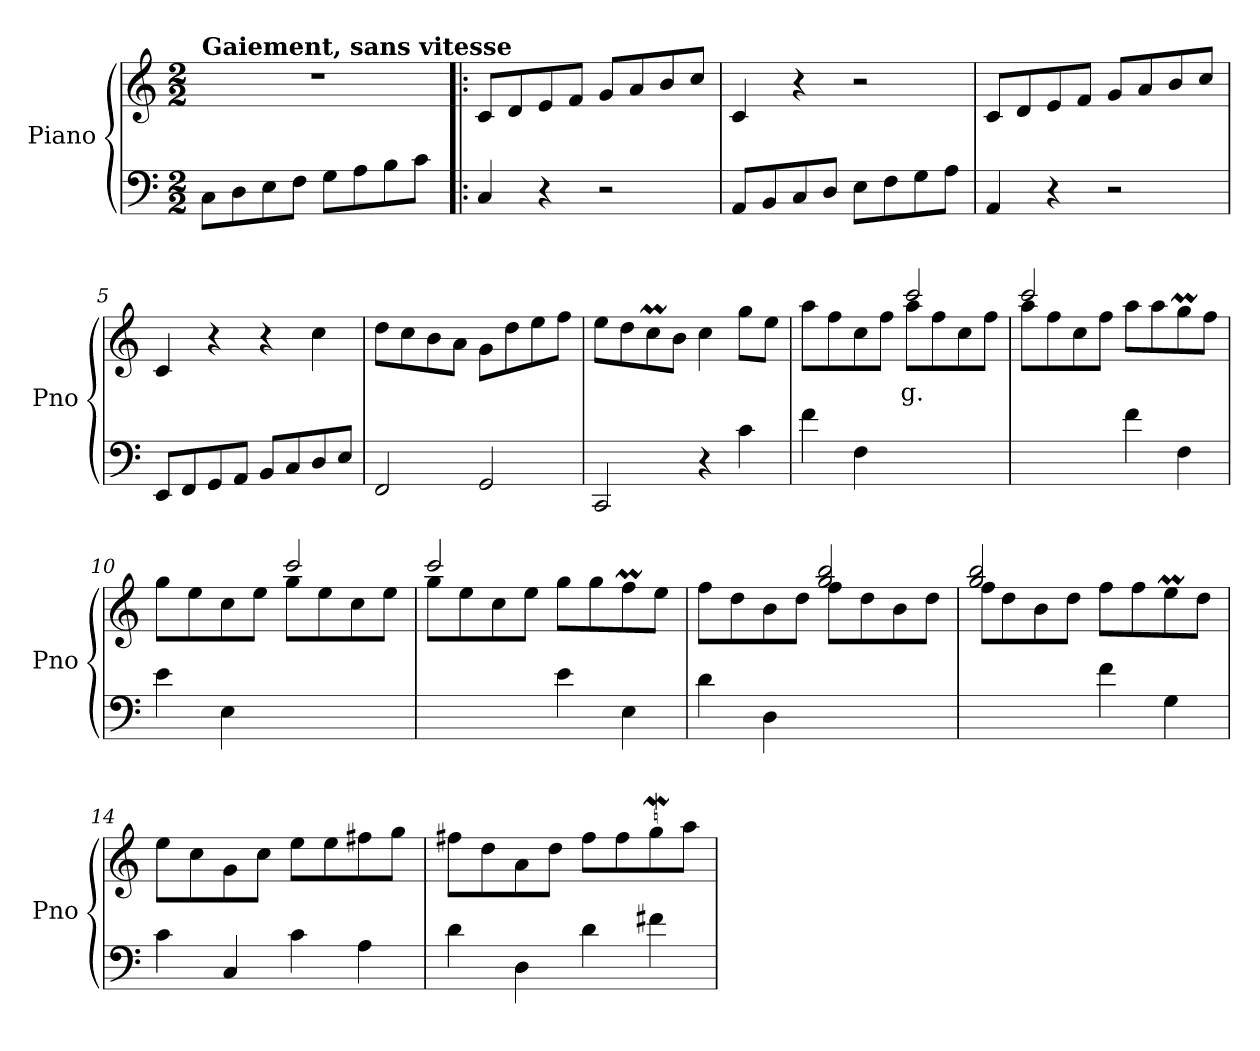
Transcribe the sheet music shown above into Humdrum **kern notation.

**kern	**kern	**text
*part1	*part1	*part1
*staff2	*staff1	*staff1
*I"Piano	*	*
*I'Pno	*	*
*clefF4	*clefG2	*
*k[]	*k[]	*
*M2/2	*M2/2	*
=1	=1	=1
!	!LO:TX:a:B:t=Gaiement, sans vitesse	!
8C\L	1r	.
8D\	.	.
8E\	.	.
8F\J	.	.
8G\L	.	.
8A\	.	.
8B\	.	.
8c\J	.	.
=2!|:	=2!|:	=2!|:
4C/	8c/L	.
.	8d/	.
4r	8e/	.
.	8f/J	.
2r	8g/L	.
.	8a/	.
.	8b/	.
.	8cc/J	.
=3	=3	=3
8AA/L	4c/	.
8BB/	.	.
8C/	4r	.
8D/J	.	.
8E\L	2r	.
8F\	.	.
8G\	.	.
8A\J	.	.
=4	=4	=4
4AA/	8c/L	.
.	8d/	.
4r	8e/	.
.	8f/J	.
2r	8g/L	.
.	8a/	.
.	8b/	.
.	8cc/J	.
=5	=5	=5
8EE/L	4c/	.
8FF/	.	.
8GG/	4r	.
8AA/J	.	.
8BB/L	4r	.
8C/	.	.
8D/	4cc\	.
8E/J	.	.
!!LO:LB:g=z
=6	=6	=6
2FF/	8dd\L	.
.	8cc\	.
.	8b\	.
.	8a\J	.
2GG/	8g\L	.
.	8dd\	.
.	8ee\	.
.	8ff\J	.
=7	=7	=7
2CC/	8ee\L	.
.	8dd\	.
.	8ccM\	.
.	8b\J	.
4r	4cc\	.
4c\	8gg\L	.
.	8ee\J	.
=8	=8	=8
*	*^	*
4f\	8aa\L	2ryy	.
.	8ff\	.	.
4F\	8cc\	.	.
.	8ff\J	.	.
2ryy	2ccc/	8aa\L	g.
.	.	8ff\	.
.	.	8cc\	.
.	.	8ff\J	.
=9	=9	=9	=9
2ryy	2ccc/	8aa\L	.
.	.	8ff\	.
.	.	8cc\	.
.	.	8ff\J	.
4f\	8aa\L	2ryy	.
.	8aa\	.	.
4F\	8ggM\	.	.
.	8ff\J	.	.
=10	=10	=10	=10
4e\	8gg\L	2ryy	.
.	8ee\	.	.
4E\	8cc\	.	.
.	8ee\J	.	.
2ryy	2ccc/	8gg\L	.
.	.	8ee\	.
.	.	8cc\	.
.	.	8ee\J	.
=11	=11	=11	=11
2ryy	2ccc/	8gg\L	.
.	.	8ee\	.
.	.	8cc\	.
.	.	8ee\J	.
4e\	8gg\L	2ryy	.
.	8gg\	.	.
4E\	8ffM\	.	.
.	8ee\J	.	.
!!LO:LB:g=z	!!
=12	=12	=12	=12
4d\	8ff\L	2ryy	.
.	8dd\	.	.
4D\	8b\	.	.
.	8dd\J	.	.
2ryy	8ff\L	2gg/ 2bb/	.
.	8dd\	.	.
.	8b\	.	.
.	8dd\J	.	.
=13	=13	=13	=13
2ryy	2gg/ 2bb/	8ff\L	.
.	.	8dd\	.
.	.	8b\	.
.	.	8dd\J	.
4f\	8ff\L	2ryy	.
.	8ff\	.	.
4G\	8eem\	.	.
.	8dd\J	.	.
*	*v	*v	*
=14	=14	=14
4c\	8ee\L	.
.	8cc\	.
4C/	8g\	.
.	8cc\J	.
4c\	8ee\L	.
.	8ee\	.
4A\	8ff#X\	.
.	8gg\J	.
=15	=15	=15
4d\	8ff#X\L	.
.	8dd\	.
4D\	8a\	.
.	8dd\J	.
4d\	8ff#\L	.
.	8ff#\	.
4f#X\	8ggW\	.
.	8aa\J	.
=	=	=
*-	*-	*-
